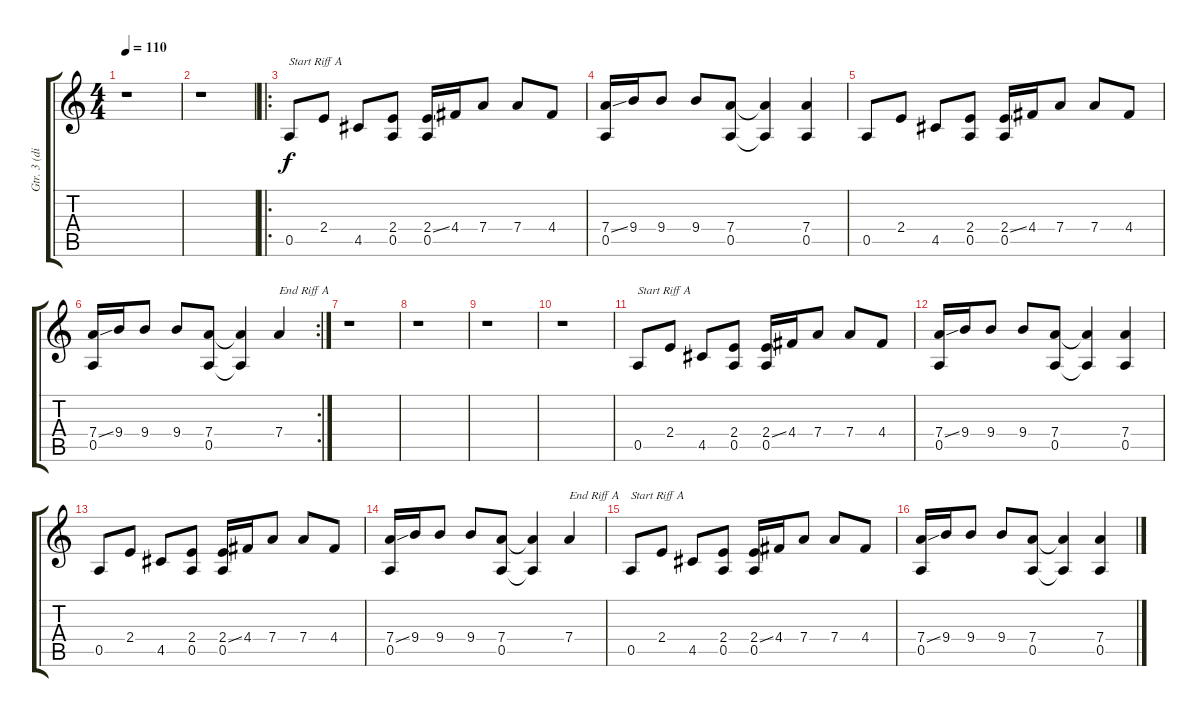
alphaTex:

\track ("Gtr. 3 (dist.)" "Gtr. 3 (di") {instrument distortionguitar}
\staff {score tabs}
\tuning (E4 B3 G3 D3 A2 E2) {hide}
\ts (4 4)
\tempo 110
\clef g2
\ks c
r.1{dy f} |
r.1 |
\ro
0.5.8{txt "Start Riff A"} 2.4.8 4.5.8 (2.4 0.5).8 (2.4{ss} 0.5).16 4.4.16 7.4.8 7.4.8 4.4.8 |
(7.4{ss} 0.5).16 9.4.16 9.4.8 9.4.8 (7.4 0.5).8 (7.4{t} 0.5{t}).4 (7.4 0.5).4 |
0.5.8 2.4.8 4.5.8 (2.4 0.5).8 (2.4{ss} 0.5).16 4.4.16 7.4.8 7.4.8 4.4.8 |
\rc 2
(7.4{ss} 0.5).16 9.4.16 9.4.8 9.4.8 (7.4 0.5).8 (7.4{t} 0.5{t}).4 7.4.4{txt "End Riff A"} |
r.1 |
r.1 |
r.1 |
r.1 |
0.5.8{txt "Start Riff A"} 2.4.8 4.5.8 (2.4 0.5).8 (2.4{ss} 0.5).16 4.4.16 7.4.8 7.4.8 4.4.8 |
(7.4{ss} 0.5).16 9.4.16 9.4.8 9.4.8 (7.4 0.5).8 (7.4{t} 0.5{t}).4 (7.4 0.5).4 |
0.5.8 2.4.8 4.5.8 (2.4 0.5).8 (2.4{ss} 0.5).16 4.4.16 7.4.8 7.4.8 4.4.8 |
(7.4{ss} 0.5).16 9.4.16 9.4.8 9.4.8 (7.4 0.5).8 (7.4{t} 0.5{t}).4 7.4.4{txt "End Riff A"} |
0.5.8{txt "Start Riff A"} 2.4.8 4.5.8 (2.4 0.5).8 (2.4{ss} 0.5).16 4.4.16 7.4.8 7.4.8 4.4.8 |
(7.4{ss} 0.5).16 9.4.16 9.4.8 9.4.8 (7.4 0.5).8 (7.4{t} 0.5{t}).4 (7.4 0.5).4
